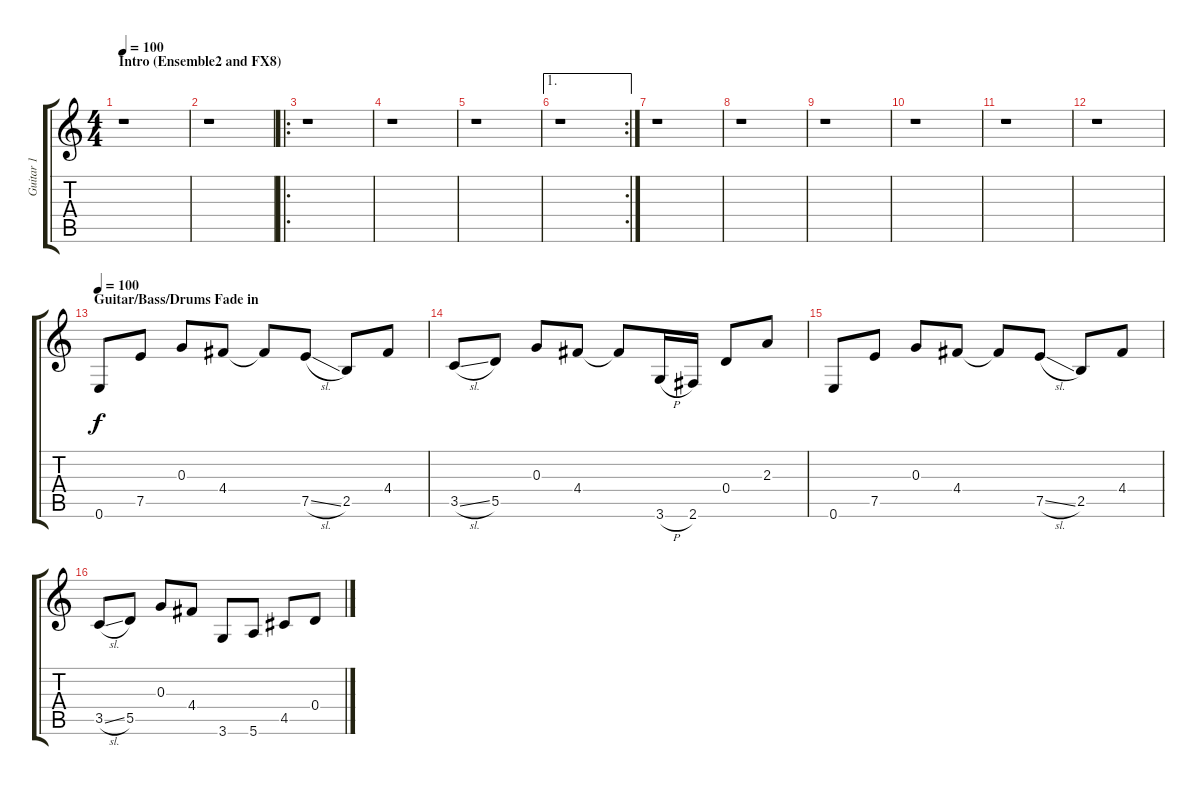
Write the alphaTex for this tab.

\track ("Guitar 1" "Guitar 1") {instrument acousticguitarsteel}
\staff {score tabs}
\tuning (E4 B3 G3 D3 A2 E2) {hide}
\ts (4 4)
\section ("" "Intro (Ensemble2 and FX8)")
\tempo 100
\clef g2
\ks c
r.1{dy f instrument acousticguitarsteel} |
r.1 |
\ro
r.1 |
r.1 |
r.1 |
\ae 1
\rc 2
r.1 |
r.1 |
r.1 |
r.1 |
r.1 |
r.1 |
r.1{volume 5} |
\section ("" "Guitar/Bass/Drums Fade in")
\tempo 100
0.6.8{volume 12} 7.5.8 0.3.8 4.4.8 4.4{t}.8 7.5{sl}.8 2.5.8 4.4.8 |
3.5{sl}.8 5.5.8 0.3.8 4.4.8 4.4{t}.8 3.6{h}.16 2.6.16 0.4.8 2.3.8 |
0.6.8 7.5.8 0.3.8 4.4.8 4.4{t}.8 7.5{sl}.8 2.5.8 4.4.8 |
3.5{sl}.8 5.5.8 0.3.8 4.4.8 3.6.8 5.6.8 4.5.8 0.4.8
